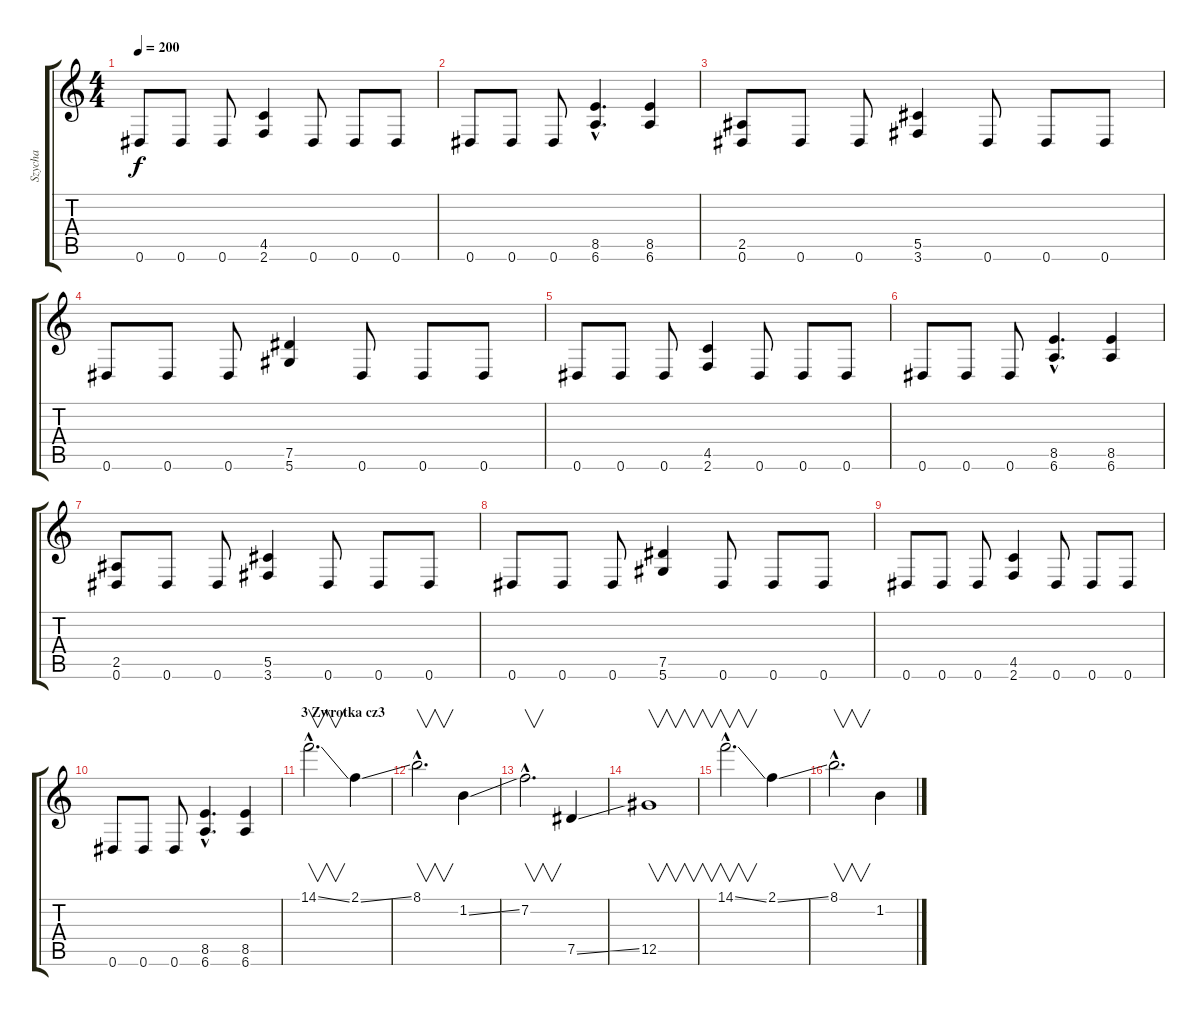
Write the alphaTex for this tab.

\track ("Szycha" "Szycha") {instrument overdrivenguitar}
\staff {score tabs}
\tuning (Eb4 Bb3 Gb3 Db3 Ab2 Eb2) {hide}
\ts (4 4)
\tempo 200
\clef g2
\ks c
0.6.8{dy f} 0.6.8 0.6.8 (4.5 2.6).4 0.6.8 0.6.8 0.6.8 |
0.6.8 0.6.8 0.6.8 (8.5{hac} 6.6{hac}).4{d} (8.5 6.6).4 |
(2.5 0.6).8 0.6.8 0.6.8 (5.5 3.6).4 0.6.8 0.6.8 0.6.8 |
0.6.8 0.6.8 0.6.8 (7.5 5.6).4 0.6.8 0.6.8 0.6.8 |
0.6.8 0.6.8 0.6.8 (4.5 2.6).4 0.6.8 0.6.8 0.6.8 |
0.6.8 0.6.8 0.6.8 (8.5{hac} 6.6{hac}).4{d} (8.5 6.6).4 |
(2.5 0.6).8 0.6.8 0.6.8 (5.5 3.6).4 0.6.8 0.6.8 0.6.8 |
0.6.8 0.6.8 0.6.8 (7.5 5.6).4 0.6.8 0.6.8 0.6.8 |
0.6.8 0.6.8 0.6.8 (4.5 2.6).4 0.6.8 0.6.8 0.6.8 |
0.6.8 0.6.8 0.6.8 (8.5{hac} 6.6{hac}).4{d} (8.5 6.6).4 |
\section ("" "3 Zwrotka cz3")
14.1{ss hac}.2{v d balance 8} 2.1{ss}.4 |
8.1{hac}.2{v d} 1.2{ss}.4 |
7.2{hac}.2{v d} 7.5{ss}.4 |
12.5.1{v} |
14.1{ss hac}.2{v d} 2.1{ss}.4 |
8.1{hac}.2{v d} 1.2{ss}.4
